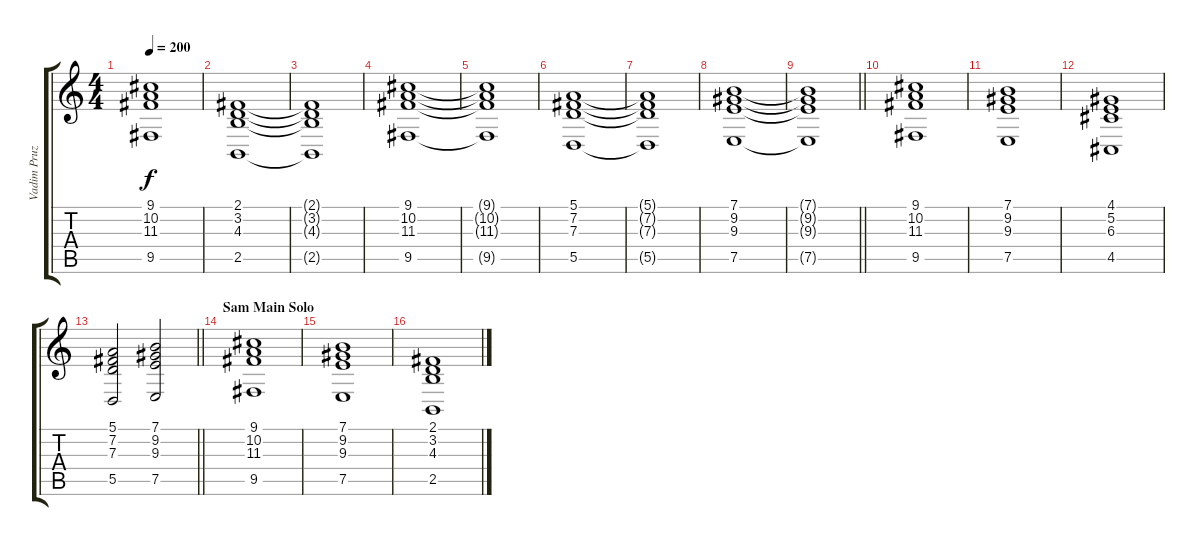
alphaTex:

\track ("Vadim Pruzhanov | Keyboard 3" "Vadim Pruz") {instrument stringensemble1}
\staff {score tabs}
\tuning (E4 B3 G3 D3 A2 E2) {hide}
\ts (4 4)
\tempo 200
\clef g2
\ks c
(9.1{t} 10.2{t} 11.3{t} 9.5{t}).1{dy f} |
(2.1 3.2 4.3 2.5).1 |
(2.1{t} 3.2{t} 4.3{t} 2.5{t}).1 |
(9.1 10.2 11.3 9.5).1 |
(9.1{t} 10.2{t} 11.3{t} 9.5{t}).1 |
(5.1 7.2 7.3 5.5).1 |
(5.1{t} 7.2{t} 7.3{t} 5.5{t}).1 |
(7.1 9.2 9.3 7.5).1 |
\barLineRight lightlight
(7.1{t} 9.2{t} 9.3{t} 7.5{t}).1 |
\section ("" "")
(9.1 10.2 11.3 9.5).1 |
(7.1 9.2 9.3 7.5).1 |
(4.1 5.2 6.3 4.5).1 |
\barLineRight lightlight
(5.1 7.2 7.3 5.5).2 (7.1 9.2 9.3 7.5).2 |
\section ("" "Sam Main Solo")
(9.1 10.2 11.3 9.5).1 |
(7.1 9.2 9.3 7.5).1 |
(2.1 3.2 4.3 2.5).1
